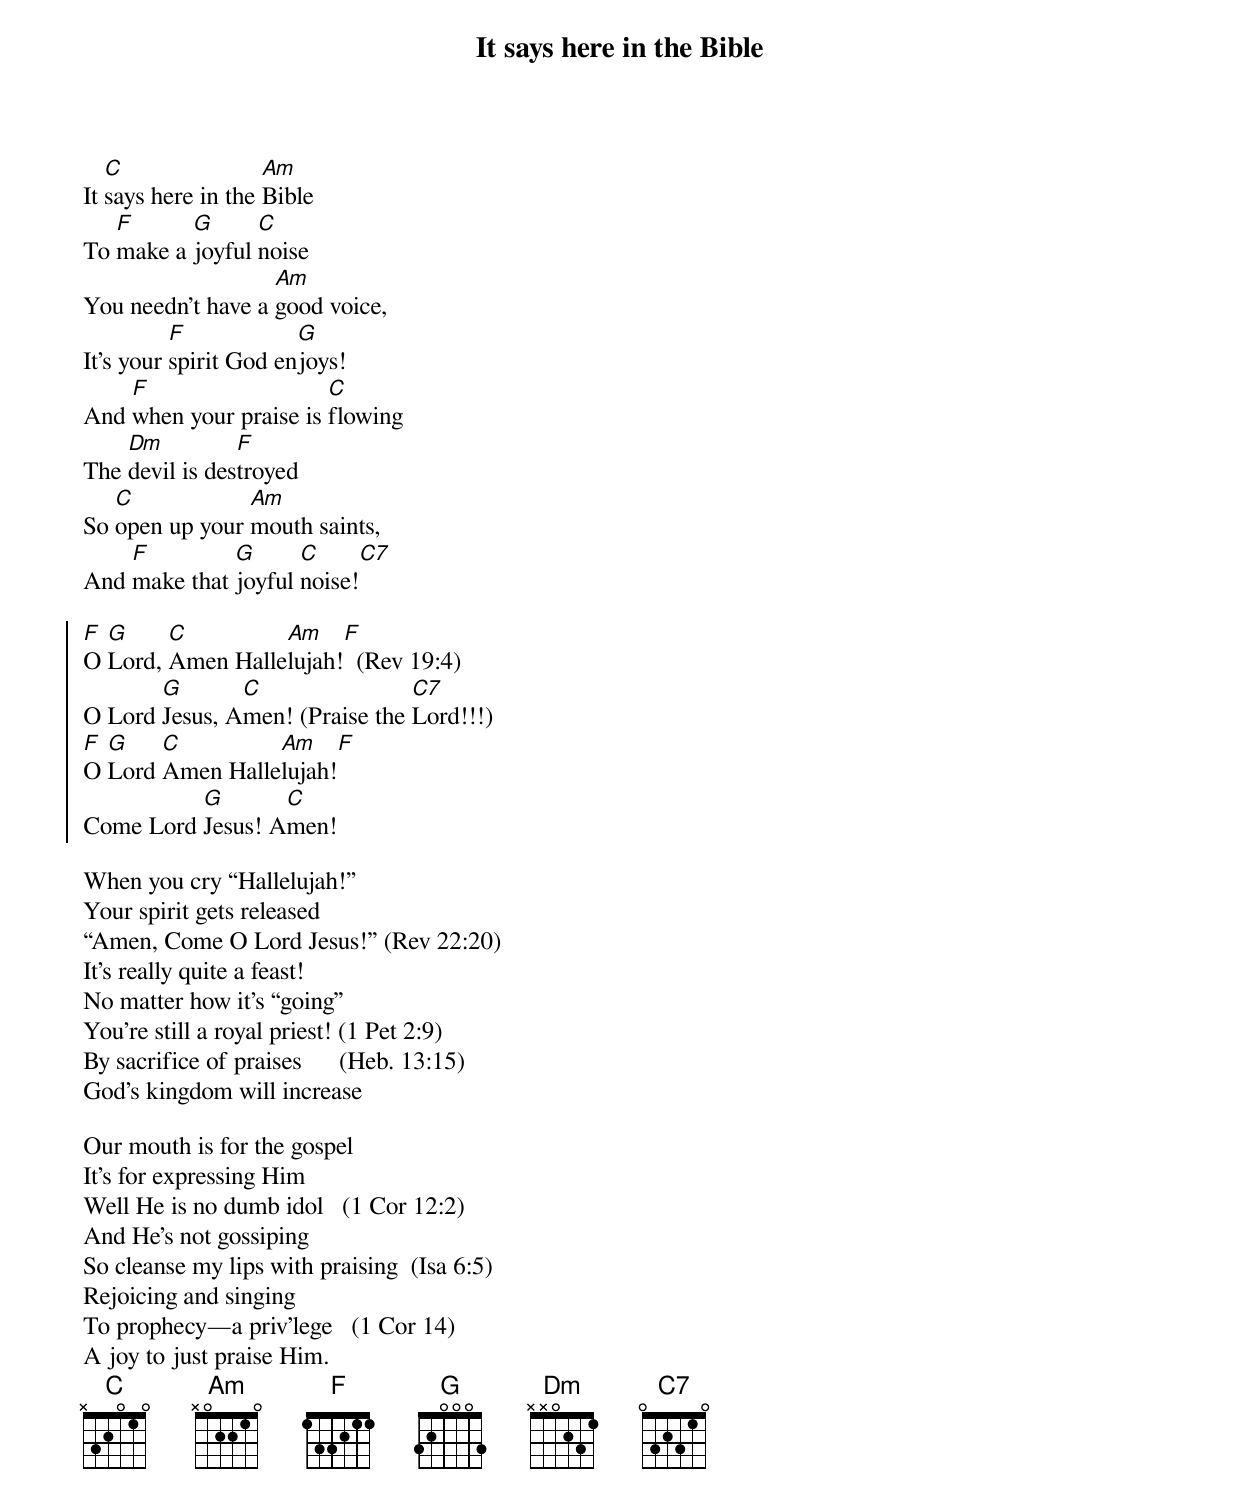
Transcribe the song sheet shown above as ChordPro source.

{title: It says here in the Bible}
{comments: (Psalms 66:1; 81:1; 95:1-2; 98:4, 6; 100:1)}

It [C]says here in the [Am]Bible
To [F]make a [G]joyful [C]noise
You needn’t have a [Am]good voice,
It’s your [F]spirit God en[G]joys!
And [F]when your praise is [C]flowing
The [Dm]devil is des[F]troyed
So [C]open up your [Am]mouth saints,
And [F]make that [G]joyful [C]noise![C7]

{start_of_chorus}
[F]O [G]Lord, [C]Amen Halle[Am]lujah![F]  (Rev 19:4)
O Lord [G]Jesus, A[C]men! (Praise the [C7]Lord!!!)
[F]O [G]Lord [C]Amen Halle[Am]lujah![F]
Come Lord [G]Jesus! A[C]men!
{end_of_chorus}

When you cry “Hallelujah!”
Your spirit gets released
“Amen, Come O Lord Jesus!” (Rev 22:20)
It’s really quite a feast!
No matter how it’s “going”
You’re still a royal priest! (1 Pet 2:9)
By sacrifice of praises      (Heb. 13:15)
God’s kingdom will increase

Our mouth is for the gospel
It’s for expressing Him
Well He is no dumb idol   (1 Cor 12:2)
And He’s not gossiping
So cleanse my lips with praising  (Isa 6:5)
Rejoicing and singing
To prophecy—a priv’lege   (1 Cor 14)
A joy to just praise Him.
